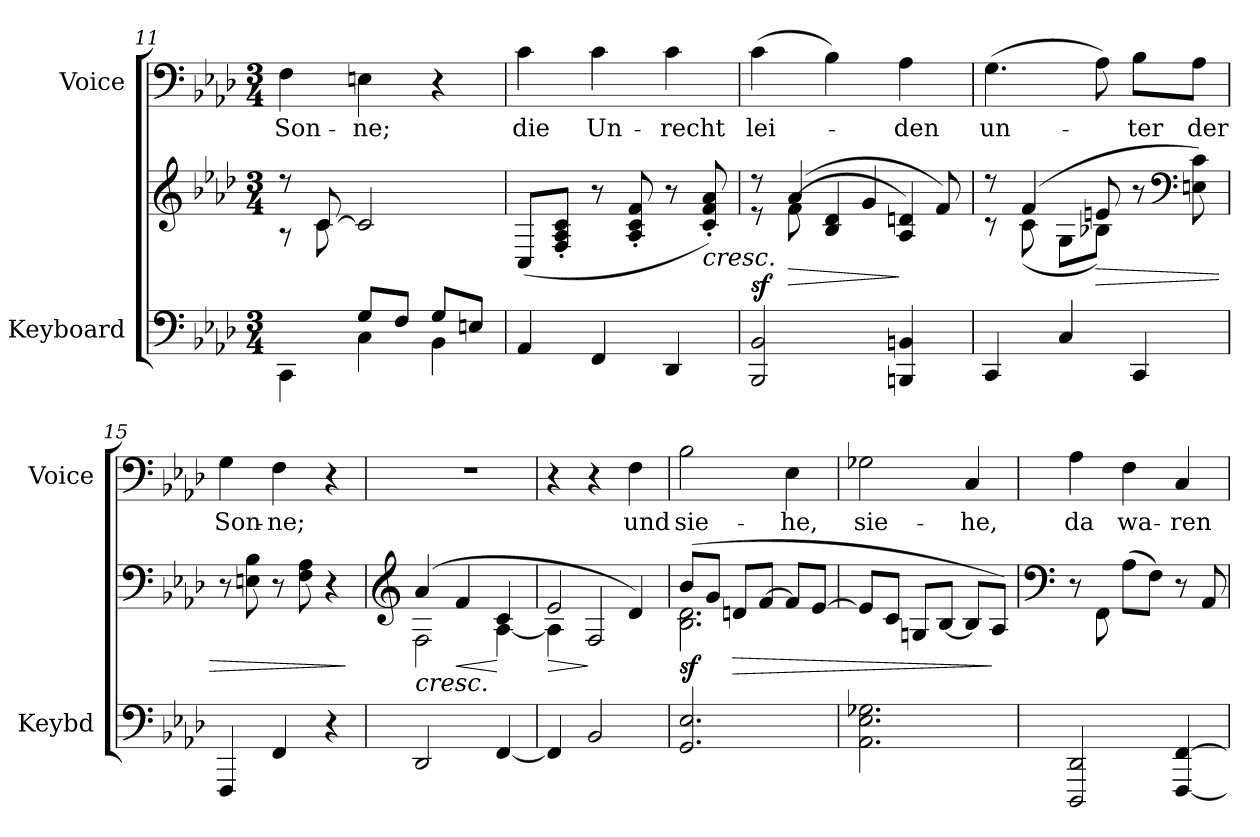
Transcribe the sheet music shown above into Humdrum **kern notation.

**kern	**kern	**dynam	**kern	**text
*part2	*part2	*part2	*part1	*part1
*staff3	*staff2	*staff2/3	*staff1	*staff1
*I"Keyboard	*	*	*I"Voice	*
*I'Keybd	*	*	*I'Voice	*
!!LO:LB:g=z
*clefF4	*clefG2	*	*clefF4	*
*k[b-e-a-d-]	*k[b-e-a-d-]	*	*k[b-e-a-d-]	*
*A-:	*A-:	*	*A-:	*
*M3/4	*M3/4	*	*M3/4	*
=11	=11	=11	=11	=11
*^	*^	*	*	*
!	!	!	!	!	!	!LO:LY:b:color=#000000
4ryy	4CCi\	8r	8r	.	4Fi\	Son-
.	.	[8ci/	(8ci\	.	.	.
!	!	!	!	!	!	!LO:LY:b:color=#000000
8Gi/L	4Ci\	2ci/]	2ryy	.	4Eni\	-ne;
8Fi/J	.	.	.	.	.	.
8Gi/L	4BB-i\	.	.	.	4r	.
8Eni/J)	.	.	.	.	.	.
*v	*v	*	*	*	*	*
*	*v	*v	*	*	*
=12	=12	=12	=12	=12
!	!	!	!	!LO:LY:b:color=#000000
4AA-i/	(8Ci/L	.	4ci\	die
.	8Fi'/ 8A-i'/ 8ci'/J	.	.	.
!	!	!	!	!LO:LY:b:color=#000000
4FFi/	8r	[	4ci\	Un-
.	8A-i/' 8ci' 8fi'	.	.	.
!	!	!	!	!LO:LY:b:color=#000000
4DD-i/	8r	.	4ci\	-recht
!	!	!LO:HP:b	!	!
.	8ci/' 8fi' 8a-i')	<	.	.
=13	=13	=13	=13	=13
*	*^	*	*	*
!	!	!	!	!	!LO:LY:b:color=#000000
2BBB-i/ 2BB-i	8r	8r	sf	(4ci\	lei-
!	!	!	!LO:HP:b	!	!
.	(4a-i/	(8fi\	>	.	.
.	.	4B-i/ 4d-i	.	4B-i\)	.
.	4gi/	.	.	.	.
!	!	!	!	!	!LO:LY:b:color=#000000
4BBBni/ 4BBni	.	4A-i/ 4dni)	]	4A-i\	-den
.	8fi/)	.	.	.	.
=14	=14	=14	=14	=14	=14
!	!	!	!	!	!LO:LY:b:color=#000000
4CCi/	8r	8r	.	(4.Gi\	un-
.	(4fi/	(8ci\	.	.	.
4Ci/	.	8Gi\L	.	.	.
!	!	!	!LO:HP:b	!	!
.	8eni/	8B-Xi\J)	>	8A-i\)	.
!	!	!	!	!	!LO:LY:b:color=#000000
4CCi/	8r	4ryy	.	8B-i\L	-ter
*	*clefF4	*	*	*	*
!	!	!	!	!	!LO:LY:b:color=#000000
.	8Eni\ 8ci)	.	.	8A-i\J	der
*	*v	*v	*	*	*
=15	=15	=15	=15	=15
!	!	!	!	!LO:LY:b:color=#000000
4FFFi/	8r	.	4Gi\	Son-
.	8Eni\ 8B-i	.	.	.
!	!	!	!	!LO:LY:b:color=#000000
4FFi/	8r	.	4Fi\	-ne;
.	8Fi\ 8A-i	.	.	.
4r	4r	.	4r	.
.	.	]	.	.
!!LO:PB:g=z
=16	=16	=16	=16	=16
*	*clefG2	*	*	*
*	*^	*	*	*
!	!	!	!LO:HP:b	!LO:N:vis=1	!
2DD-i/	(4a-i/	2Fi\	<	2.r	.
!	!	!	!LO:HP:b	!	!
.	4fi/	.	<	.	.
[4FFi/	4ci/	[4A-i\	[	.	.
=17	=17	=17	=17	=17	=17
!	!	!	!LO:HP:b	!	!
4FFi/]	2e-i/	4A-i\]	>	4r	.
2BB-i/	.	2Fi/	[ ]	4r	.
!	!	!	!	!	!LO:LY:b:color=#000000
.	4d-i/)	.	.	4Fi\	und
=18	=18	=18	=18	=18	=18
!	!	!	!	!	!LO:LY:b:color=#000000
2.GGi/ 2.E-i	(8b-i/L	2.B-i\ 2.d-i	sf	2B-i\	sie-
.	8gi/J	.	.	.	.
!	!	!	!LO:HP:b	!	!
.	8dni/L	.	>	.	.
.	[8fi/J	.	.	.	.
!	!	!	!	!	!LO:LY:b:color=#000000
.	8fi/L]	.	.	4E-i\	-he,
.	[8e-i/J	.	.	.	.
*	*v	*v	*	*	*
=19	=19	=19	=19	=19
!	!	!	!	!LO:LY:b:color=#000000
2.AA-i\ 2.E-i 2.G-Xi	8e-i/L]	.	2G-Xi\	sie-
.	8ci/J	.	.	.
.	8Gni/L	.	.	.
.	[8B-i/J	.	.	.
!	!	!	!	!LO:LY:b:color=#000000
.	8B-i/L]	.	4Ci/	-he,
.	8A-i/J)	]	.	.
=20	=20	=20	=20	=20
*	*clefF4	*	*	*
!	!	!	!	!LO:LY:b:color=#000000
2DDD-i/ 2DD-i	8r	.	4A-i\	da
.	8FFi\	.	.	.
!	!	!	!	!LO:LY:b:color=#000000
.	(8A-i\L	.	4Fi\	wa-
.	8Fi\J)	.	.	.
!	!	!	!	!LO:LY:b:color=#000000
[4FFFi/ [4FFi	8r	.	4Ci/	-ren
.	8AA-i/	.	.	.
=	=	=	=	=
*-	*-	*-	*-	*-
